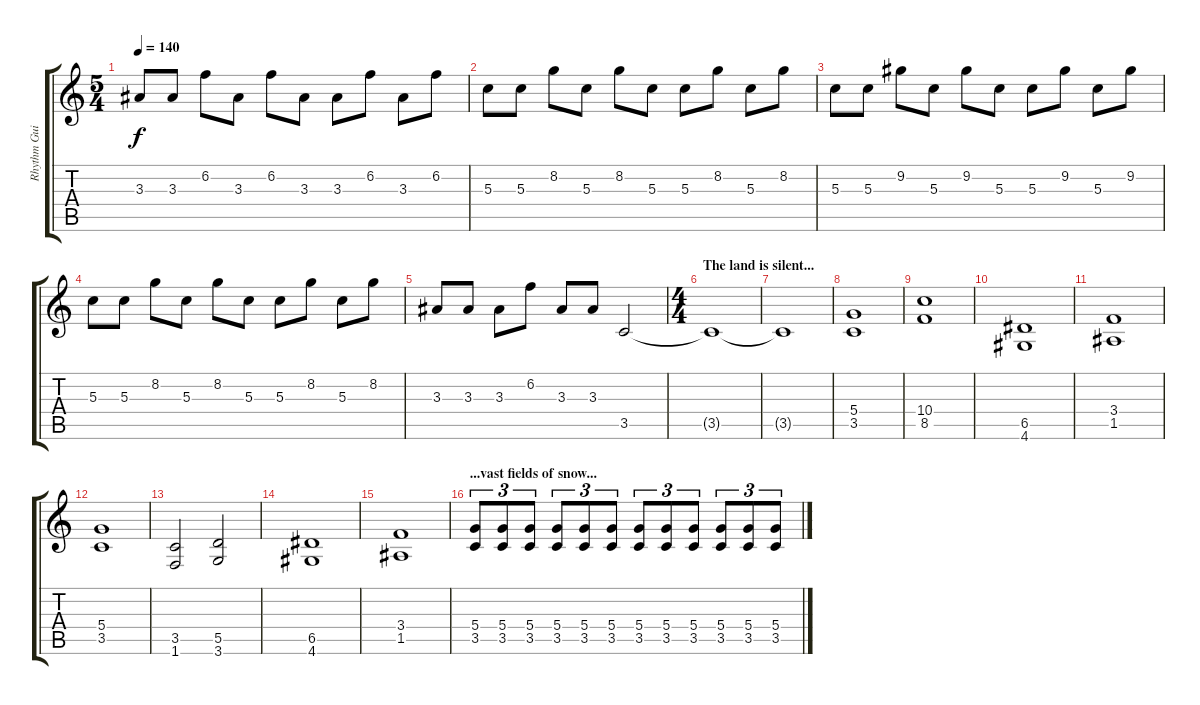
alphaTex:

\track ("Rhythm Guitar" "Rhythm Gui") {instrument distortionguitar}
\staff {score tabs}
\tuning (E4 B3 G3 D3 A2 E2) {hide}
\ts (5 4)
\tempo 140
\clef g2
\ks c
3.3.8{dy f} 3.3.8 6.2.8 3.3.8 6.2.8 3.3.8 3.3.8 6.2.8 3.3.8 6.2.8 |
5.3.8 5.3.8 8.2.8 5.3.8 8.2.8 5.3.8 5.3.8 8.2.8 5.3.8 8.2.8 |
5.3.8 5.3.8 9.2.8 5.3.8 9.2.8 5.3.8 5.3.8 9.2.8 5.3.8 9.2.8 |
5.3.8 5.3.8 8.2.8 5.3.8 8.2.8 5.3.8 5.3.8 8.2.8 5.3.8 8.2.8 |
3.3.8 3.3.8 3.3.8 6.2.8 3.3.8 3.3.8 3.5.2 |
\ts (4 4)
\section ("" "The land is silent...")
3.5{t}.1 |
3.5{t}.1 |
(5.4 3.5).1 |
(10.4 8.5).1 |
(6.5 4.6).1 |
(3.4 1.5).1 |
(5.4 3.5).1 |
(3.5 1.6).2 (5.5 3.6).2 |
(6.5 4.6).1 |
(3.4 1.5).1 |
\section ("" "...vast fields of snow...")
(5.4 3.5).8{tu (3 2)} (5.4 3.5).8{tu (3 2)} (5.4 3.5).8{tu (3 2)} (5.4 3.5).8{tu (3 2)} (5.4 3.5).8{tu (3 2)} (5.4 3.5).8{tu (3 2)} (5.4 3.5).8{tu (3 2)} (5.4 3.5).8{tu (3 2)} (5.4 3.5).8{tu (3 2)} (5.4 3.5).8{tu (3 2)} (5.4 3.5).8{tu (3 2)} (5.4 3.5).8{tu (3 2)}
